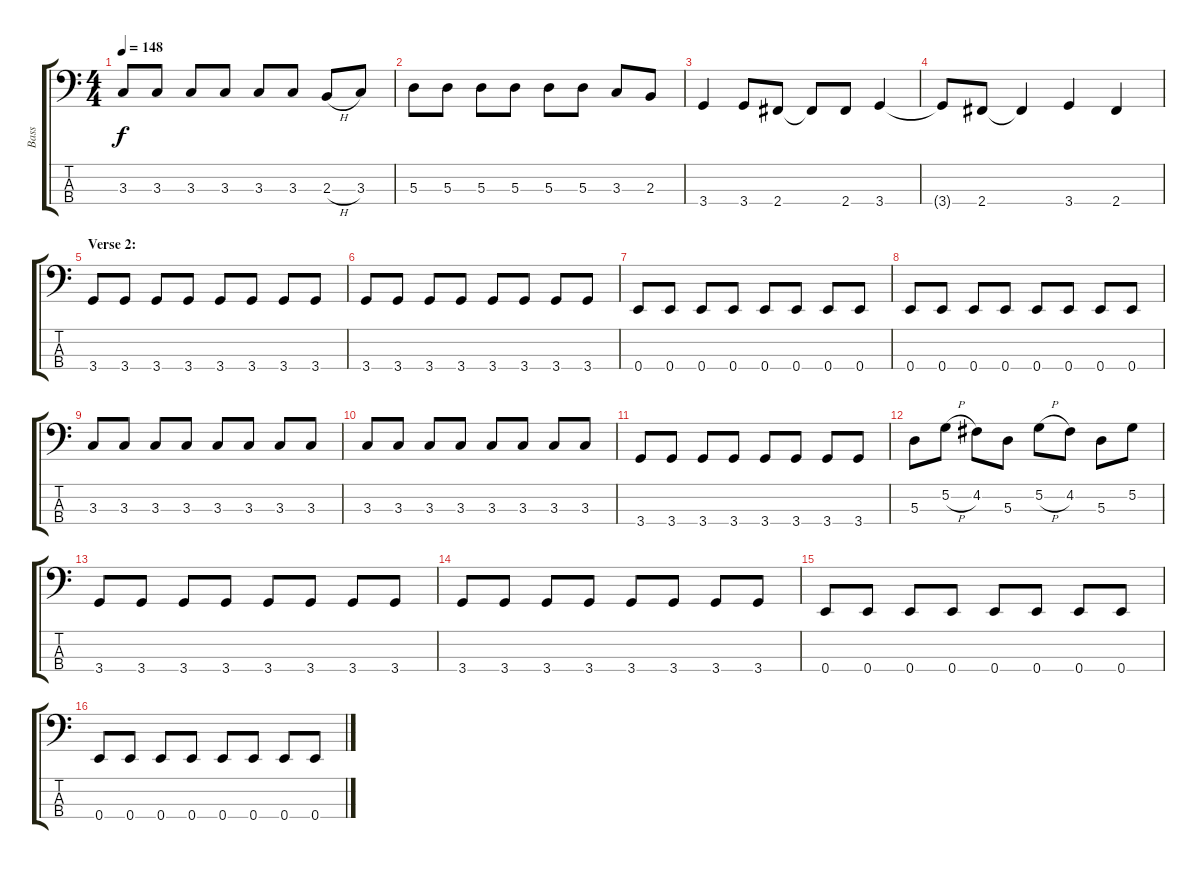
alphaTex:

\track ("Bass" "Bass") {instrument electricbassfinger}
\staff {score tabs}
\tuning (G2 D2 A1 E1) {hide}
\ts (4 4)
\tempo 148
\clef f4
\ks c
3.3.8{dy f} 3.3.8 3.3.8 3.3.8 3.3.8 3.3.8 2.3{h}.8 3.3.8 |
5.3.8 5.3.8 5.3.8 5.3.8 5.3.8 5.3.8 3.3.8 2.3.8 |
3.4.4 3.4.8 2.4.8 2.4{t}.8 2.4.8 3.4.4 |
3.4{t}.8 2.4.8 2.4{t}.4 3.4.4 2.4.4 |
\section ("" "Verse 2:")
3.4.8 3.4.8 3.4.8 3.4.8 3.4.8 3.4.8 3.4.8 3.4.8 |
3.4.8 3.4.8 3.4.8 3.4.8 3.4.8 3.4.8 3.4.8 3.4.8 |
0.4.8 0.4.8 0.4.8 0.4.8 0.4.8 0.4.8 0.4.8 0.4.8 |
0.4.8 0.4.8 0.4.8 0.4.8 0.4.8 0.4.8 0.4.8 0.4.8 |
3.3.8 3.3.8 3.3.8 3.3.8 3.3.8 3.3.8 3.3.8 3.3.8 |
3.3.8 3.3.8 3.3.8 3.3.8 3.3.8 3.3.8 3.3.8 3.3.8 |
3.4.8 3.4.8 3.4.8 3.4.8 3.4.8 3.4.8 3.4.8 3.4.8 |
5.3.8 5.2{h}.8 4.2.8 5.3.8 5.2{h}.8 4.2.8 5.3.8 5.2.8 |
3.4.8 3.4.8 3.4.8 3.4.8 3.4.8 3.4.8 3.4.8 3.4.8 |
3.4.8 3.4.8 3.4.8 3.4.8 3.4.8 3.4.8 3.4.8 3.4.8 |
0.4.8 0.4.8 0.4.8 0.4.8 0.4.8 0.4.8 0.4.8 0.4.8 |
0.4.8 0.4.8 0.4.8 0.4.8 0.4.8 0.4.8 0.4.8 0.4.8
